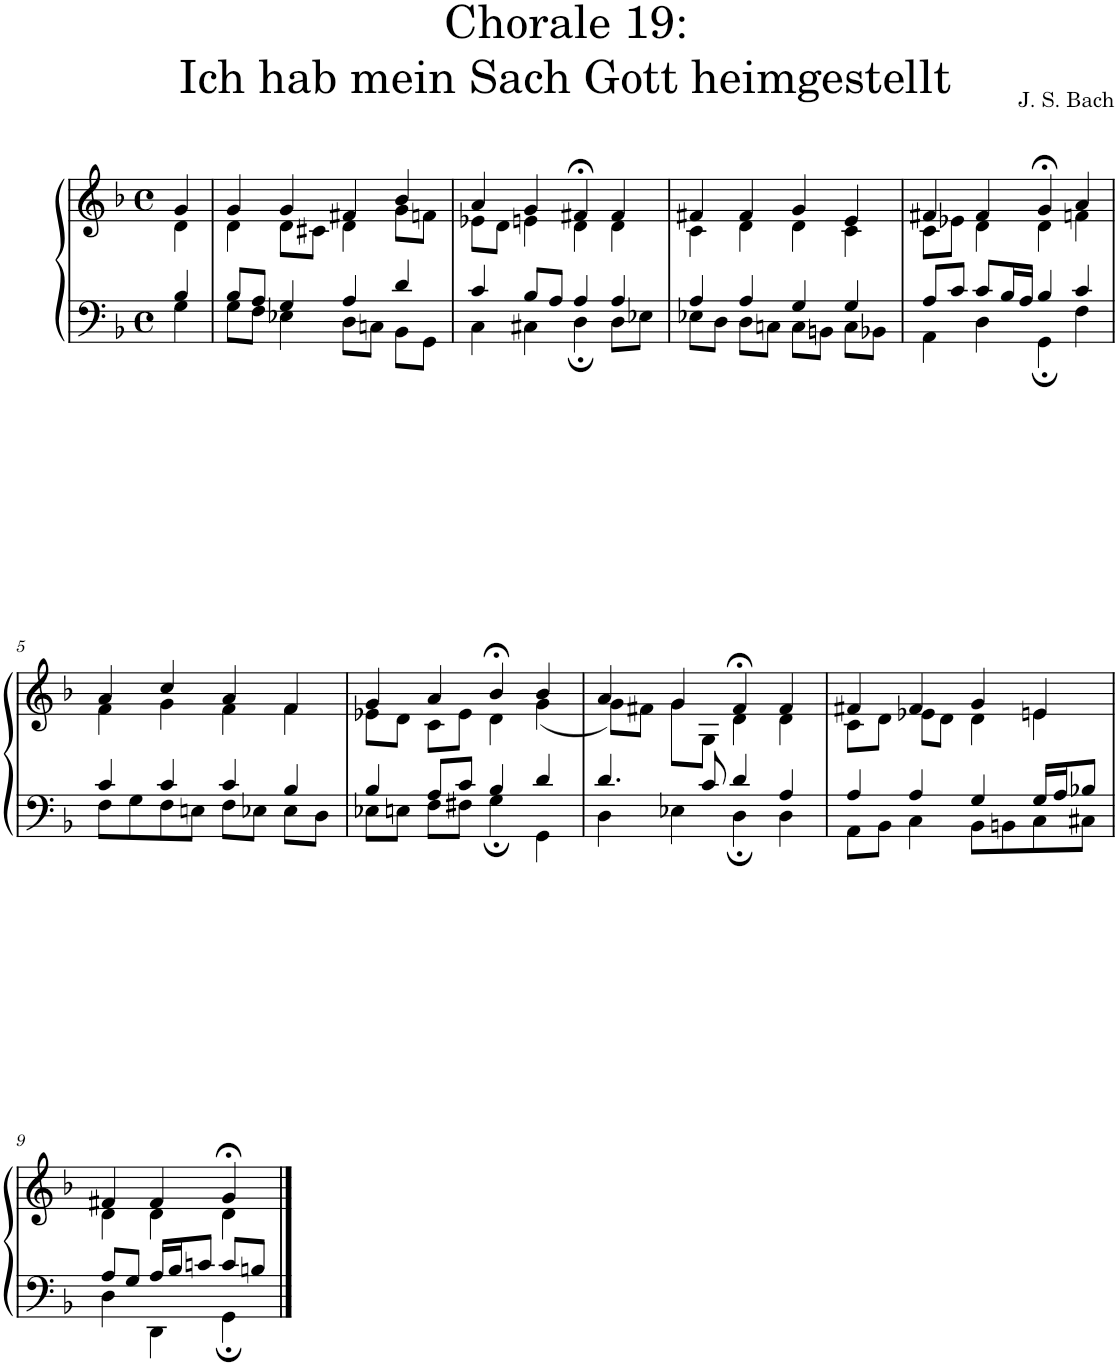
**kern	**kern
*part1	*part1
*staff2	*staff1
*I"S,A	*
*clefF4	*clefG2
*k[b-]	*k[b-]
*M4/4	*M4/4
*met(c)	*met(c)
=	=
*^	*^
4B-/	4G\	4g/	4d\
=1	=1	=1	=1
8B-/L	8G\L	4g/	4d\
8A/J	8F\J	.	.
4G/	4E-X\	4g/	8d\L
.	.	.	8c#X\J
4A/	8D\L	4f#X/	4d\
.	8Cn\J	.	.
4d/	8BB-\L	4b-/	8g\L
.	8GG\J	.	8fn\J
=2	=2	=2	=2
4c/	4C\	4a/	8e-X\L
.	.	.	8d\J
8B-/L	4C#X\	4g/	4en\
8A/J	.	.	.
4A/	4D;\	4f#X;</	4d\
4A/	8D\L	4f#/	4d\
.	8E-X\J	.	.
=3	=3	=3	=3
4A/	8E-X\L	4f#X/	4c\
.	8D\J	.	.
4A/	8D\L	4f#/	4d\
.	8Cn\J	.	.
4G/	8C\L	4g/	4d\
.	8BBn\J	.	.
4G/	8C\L	4e/	4c\
.	8BB-X\J	.	.
=4	=4	=4	=4
8A/L	4AA\	4f#X/	8c\L
8c/J	.	.	8e-X\J
8c/L	4D\	4f#/	4d\
16B-/L	.	.	.
16A/JJ	.	.	.
4B-/	4GG;\	4g;</	4d\
4c/	4F\	4a/	4fn\
!!LO:LB:g=z	!!
=5	=5	=5	=5
4c/	8F\L	4a/	4f\
.	8G\	.	.
4c/	8F\	4cc/	4g\
.	8En\J	.	.
4c/	8F\L	4a/	4f\
.	8E-X\J	.	.
4B-/	8E-\L	4f/	4f\
.	8D\J	.	.
=6	=6	=6	=6
4B-/	8E-X\L	4g/	8e-X\L
.	8En\J	.	8d\J
8A/L	8F\L	4a/	8c\L
8c/J	8F#X\J	.	8e-\J
4B-/	4G;\	4b-;</	4d\
4d/	4GG\	4b-/	(<4g\
=7	=7	=7	=7
4.d/	4D\	4a/	8g\L)
.	.	.	8f#X\J
.	4E-X\	4g/	8g\L
8c/	.	.	8G\J
4d/	4D;\	4f#;</	4d\
4A/	4D\	4f#/	4d\
=8	=8	=8	=8
4A/	8AA\L	4f#X/	8c\L
.	8BB-\J	.	8d\J
4A/	4C\	4f#/	8e-X\L
.	.	.	8d\J
4G/	8BB-\L	4g/	4d\
.	8BBn\	.	.
16G/LL	8C\	4en/	4e\
16A/J	.	.	.
8B-X/J	8C#X\J	.	.
!!LO:LB:g=z	!!
=9	=9	=9	=9
8A/L	4D\	4f#X/	4d\
8G/J	.	.	.
16A/LL	4DD\	4f#/	4d\
16B-/J	.	.	.
8cn/J	.	.	.
8c/L	4GG;\	4g;</	4d\
8Bn/J	.	.	.
*v	*v	*	*
*	*v	*v
==	==
*-	*-
